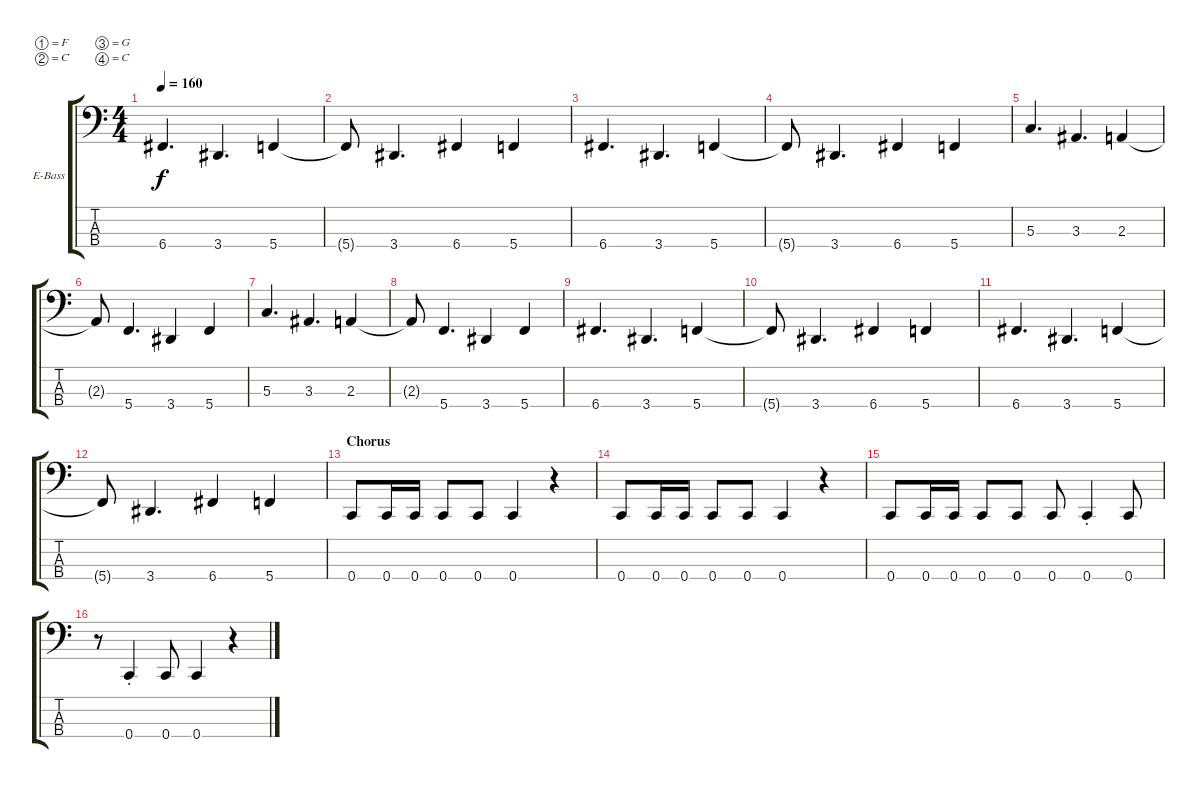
\bracketExtendMode groupsimilarinstruments
\firstSystemTrackNameOrientation horizontal
\otherSystemsTrackNameOrientation horizontal
\track ("Bob Rock (Bass)" "E-Bass") {instrument electricbassfinger}
\staff {score tabs}
\tuning (F2 C2 G1 C1)
\ts (4 4)
\tempo 160
\clef f4
\ks c
6.4.4{d dy f} 3.4.4{d} 5.4.4 |
5.4{t}.8 3.4.4{d} 6.4.4 5.4.4 |
6.4.4{d} 3.4.4{d} 5.4.4 |
5.4{t}.8 3.4.4{d} 6.4.4 5.4.4 |
5.3.4{d} 3.3.4{d} 2.3.4 |
2.3{t}.8 5.4.4{d} 3.4.4 5.4.4 |
5.3.4{d} 3.3.4{d} 2.3.4 |
2.3{t}.8 5.4.4{d} 3.4.4 5.4.4 |
6.4.4{d} 3.4.4{d} 5.4.4 |
5.4{t}.8 3.4.4{d} 6.4.4 5.4.4 |
6.4.4{d} 3.4.4{d} 5.4.4 |
5.4{t}.8 3.4.4{d} 6.4.4 5.4.4 |
\section ("" "Chorus")
0.4.8 0.4.16 0.4.16 0.4.8 0.4.8 0.4.4 r.4 |
0.4.8 0.4.16 0.4.16 0.4.8 0.4.8 0.4.4 r.4 |
0.4.8 0.4.16 0.4.16 0.4.8 0.4.8 0.4.8 0.4{st}.4 0.4.8 |
r.8 0.4{st}.4 0.4.8 0.4.4 r.4
